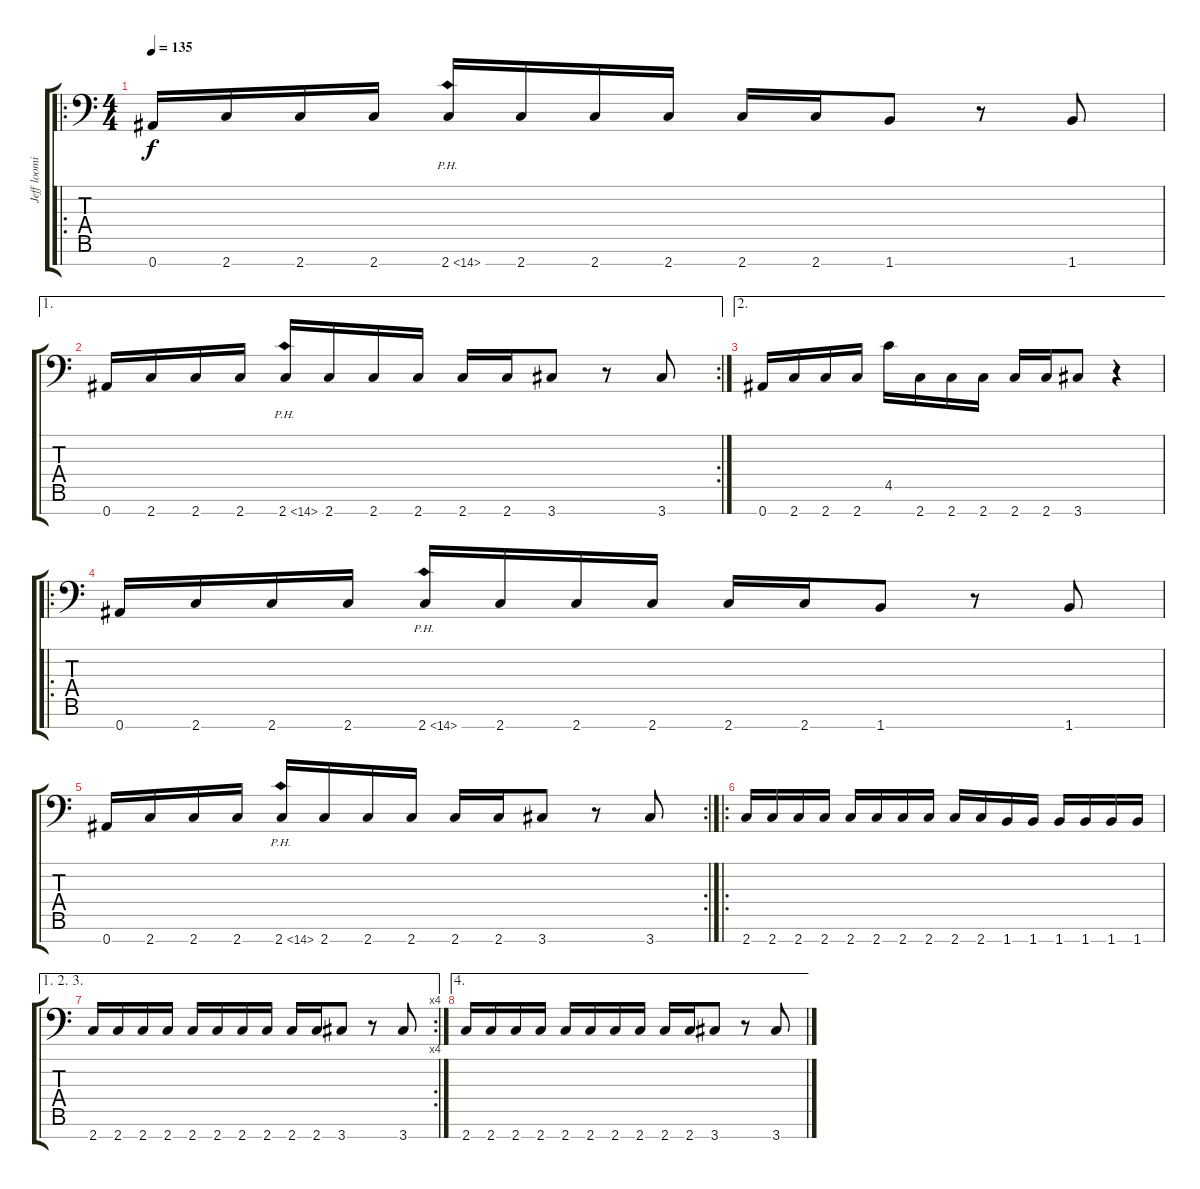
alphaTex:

\track ("Jeff loomis Rythem" "Jeff loomi") {instrument distortionguitar}
\staff {score tabs}
\tuning (Eb4 Bb3 Gb3 Db3 Ab2 Eb2 Bb1) {hide}
\ro
\ts (4 4)
\tempo 135
\clef f4
\ks c
0.7.16{dy f} 2.7.16 2.7.16 2.7.16 2.7{ph 12}.16 2.7.16 2.7.16 2.7.16 2.7.16 2.7.16 1.7.8 r.8 1.7.8 |
\ae 1
\rc 2
0.7.16 2.7.16 2.7.16 2.7.16 2.7{ph 12}.16 2.7.16 2.7.16 2.7.16 2.7.16 2.7.16 3.7.8 r.8 3.7.8 |
\ae 2
0.7.16 2.7.16 2.7.16 2.7.16 4.5.16 2.7.16 2.7.16 2.7.16 2.7.16 2.7.16 3.7.8 r.4 |
\ro
0.7.16 2.7.16 2.7.16 2.7.16 2.7{ph 12}.16 2.7.16 2.7.16 2.7.16 2.7.16 2.7.16 1.7.8 r.8 1.7.8 |
\rc 2
0.7.16 2.7.16 2.7.16 2.7.16 2.7{ph 12}.16 2.7.16 2.7.16 2.7.16 2.7.16 2.7.16 3.7.8 r.8 3.7.8 |
\ro
2.7.16 2.7.16 2.7.16 2.7.16 2.7.16 2.7.16 2.7.16 2.7.16 2.7.16 2.7.16 1.7.16 1.7.16 1.7.16 1.7.16 1.7.16 1.7.16 |
\ae (1 2 3)
\rc 4
2.7.16 2.7.16 2.7.16 2.7.16 2.7.16 2.7.16 2.7.16 2.7.16 2.7.16 2.7.16 3.7.8 r.8 3.7.8 |
\ae 4
2.7.16 2.7.16 2.7.16 2.7.16 2.7.16 2.7.16 2.7.16 2.7.16 2.7.16 2.7.16 3.7.8 r.8 3.7.8
